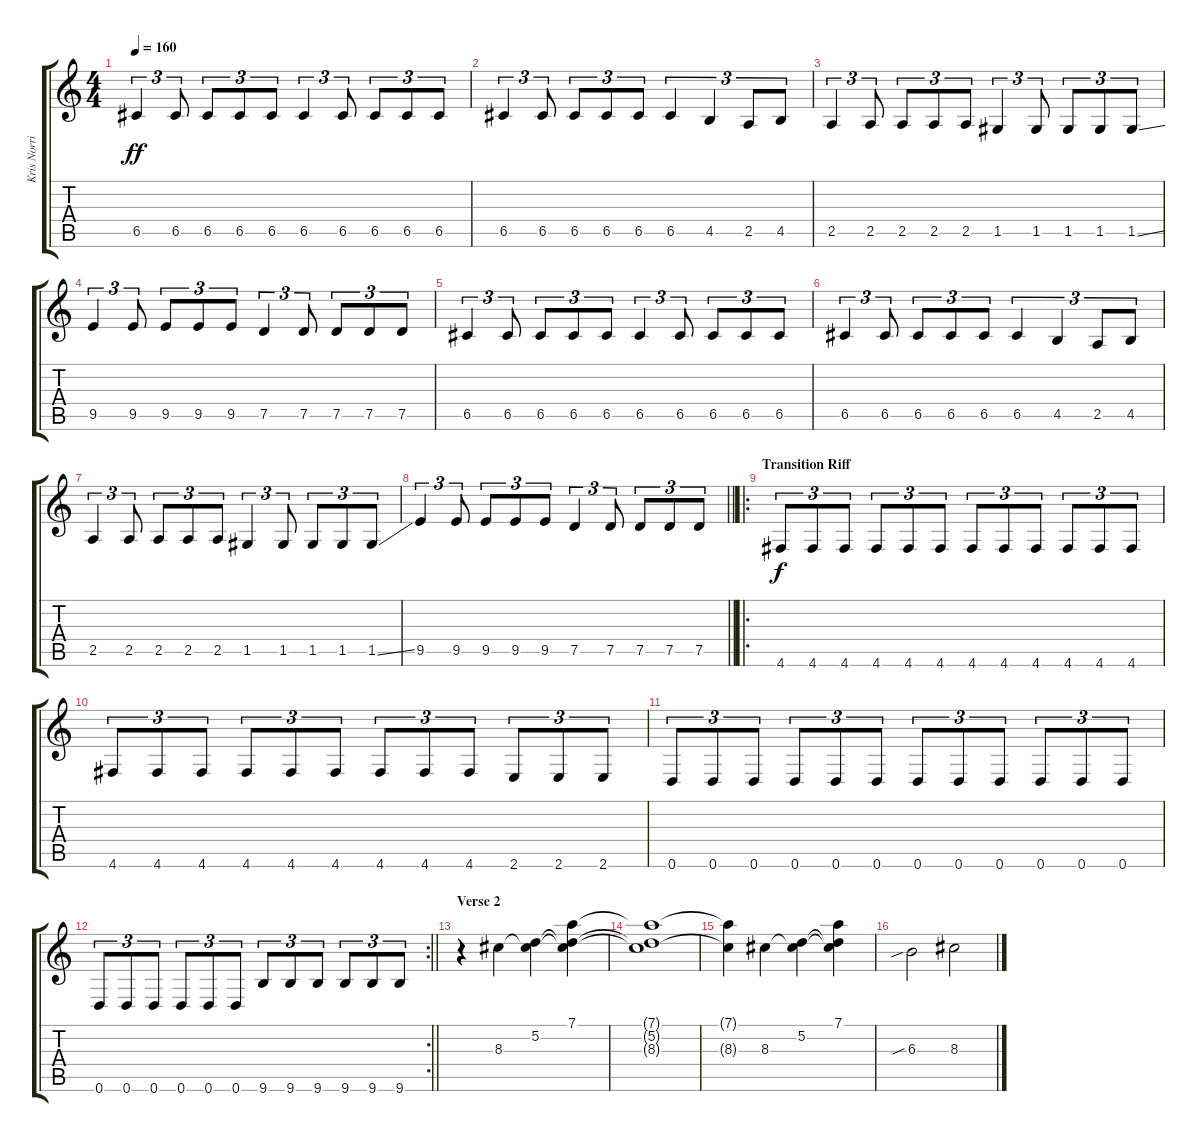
\track ("Kris Norris" "Kris Norri") {instrument distortionguitar}
\staff {score tabs}
\tuning (D4 A3 F3 C3 G2 D2) {hide}
\ts (4 4)
\tempo 160
\clef g2
\ks c
6.5.4{tu (3 2) dy ff} 6.5.8{tu (3 2)} 6.5.8{tu (3 2)} 6.5.8{tu (3 2)} 6.5.8{tu (3 2)} 6.5.4{tu (3 2)} 6.5.8{tu (3 2)} 6.5.8{tu (3 2)} 6.5.8{tu (3 2)} 6.5.8{tu (3 2)} |
6.5.4{tu (3 2)} 6.5.8{tu (3 2)} 6.5.8{tu (3 2)} 6.5.8{tu (3 2)} 6.5.8{tu (3 2)} 6.5.4{tu (3 2)} 4.5.4{tu (3 2)} 2.5.8{tu (3 2)} 4.5.8{tu (3 2)} |
2.5.4{tu (3 2)} 2.5.8{tu (3 2)} 2.5.8{tu (3 2)} 2.5.8{tu (3 2)} 2.5.8{tu (3 2)} 1.5.4{tu (3 2)} 1.5.8{tu (3 2)} 1.5.8{tu (3 2)} 1.5.8{tu (3 2)} 1.5{ss}.8{tu (3 2)} |
9.5.4{tu (3 2)} 9.5.8{tu (3 2)} 9.5.8{tu (3 2)} 9.5.8{tu (3 2)} 9.5.8{tu (3 2)} 7.5.4{tu (3 2)} 7.5.8{tu (3 2)} 7.5.8{tu (3 2)} 7.5.8{tu (3 2)} 7.5.8{tu (3 2)} |
6.5.4{tu (3 2)} 6.5.8{tu (3 2)} 6.5.8{tu (3 2)} 6.5.8{tu (3 2)} 6.5.8{tu (3 2)} 6.5.4{tu (3 2)} 6.5.8{tu (3 2)} 6.5.8{tu (3 2)} 6.5.8{tu (3 2)} 6.5.8{tu (3 2)} |
6.5.4{tu (3 2)} 6.5.8{tu (3 2)} 6.5.8{tu (3 2)} 6.5.8{tu (3 2)} 6.5.8{tu (3 2)} 6.5.4{tu (3 2)} 4.5.4{tu (3 2)} 2.5.8{tu (3 2)} 4.5.8{tu (3 2)} |
2.5.4{tu (3 2)} 2.5.8{tu (3 2)} 2.5.8{tu (3 2)} 2.5.8{tu (3 2)} 2.5.8{tu (3 2)} 1.5.4{tu (3 2)} 1.5.8{tu (3 2)} 1.5.8{tu (3 2)} 1.5.8{tu (3 2)} 1.5{ss}.8{tu (3 2)} |
\barLineRight lightlight
9.5.4{tu (3 2)} 9.5.8{tu (3 2)} 9.5.8{tu (3 2)} 9.5.8{tu (3 2)} 9.5.8{tu (3 2)} 7.5.4{tu (3 2)} 7.5.8{tu (3 2)} 7.5.8{tu (3 2)} 7.5.8{tu (3 2)} 7.5.8{tu (3 2)} |
\ro
\section ("" "Transition Riff")
4.6.8{tu (3 2) dy f} 4.6.8{tu (3 2)} 4.6.8{tu (3 2)} 4.6.8{tu (3 2)} 4.6.8{tu (3 2)} 4.6.8{tu (3 2)} 4.6.8{tu (3 2)} 4.6.8{tu (3 2)} 4.6.8{tu (3 2)} 4.6.8{tu (3 2)} 4.6.8{tu (3 2)} 4.6.8{tu (3 2)} |
4.6.8{tu (3 2)} 4.6.8{tu (3 2)} 4.6.8{tu (3 2)} 4.6.8{tu (3 2)} 4.6.8{tu (3 2)} 4.6.8{tu (3 2)} 4.6.8{tu (3 2)} 4.6.8{tu (3 2)} 4.6.8{tu (3 2)} 2.6.8{tu (3 2)} 2.6.8{tu (3 2)} 2.6.8{tu (3 2)} |
0.6.8{tu (3 2)} 0.6.8{tu (3 2)} 0.6.8{tu (3 2)} 0.6.8{tu (3 2)} 0.6.8{tu (3 2)} 0.6.8{tu (3 2)} 0.6.8{tu (3 2)} 0.6.8{tu (3 2)} 0.6.8{tu (3 2)} 0.6.8{tu (3 2)} 0.6.8{tu (3 2)} 0.6.8{tu (3 2)} |
\rc 2
\barLineRight lightlight
0.6.8{tu (3 2)} 0.6.8{tu (3 2)} 0.6.8{tu (3 2)} 0.6.8{tu (3 2)} 0.6.8{tu (3 2)} 0.6.8{tu (3 2)} 9.6.8{tu (3 2)} 9.6.8{tu (3 2)} 9.6.8{tu (3 2)} 9.6.8{tu (3 2)} 9.6.8{tu (3 2)} 9.6.8{tu (3 2)} |
\section ("" "Verse 2")
r.4 8.3.4 (5.2 8.3{t}).4 (7.1 5.2{t} 8.3{t}).4 |
(7.1{t} 5.2{t} 8.3{t}).1 |
(7.1{t} 8.3{t}).4 8.3.4 (5.2 8.3{t}).4 (7.1 5.2{t} 8.3{t}).4 |
6.3{sib}.2 8.3.2
